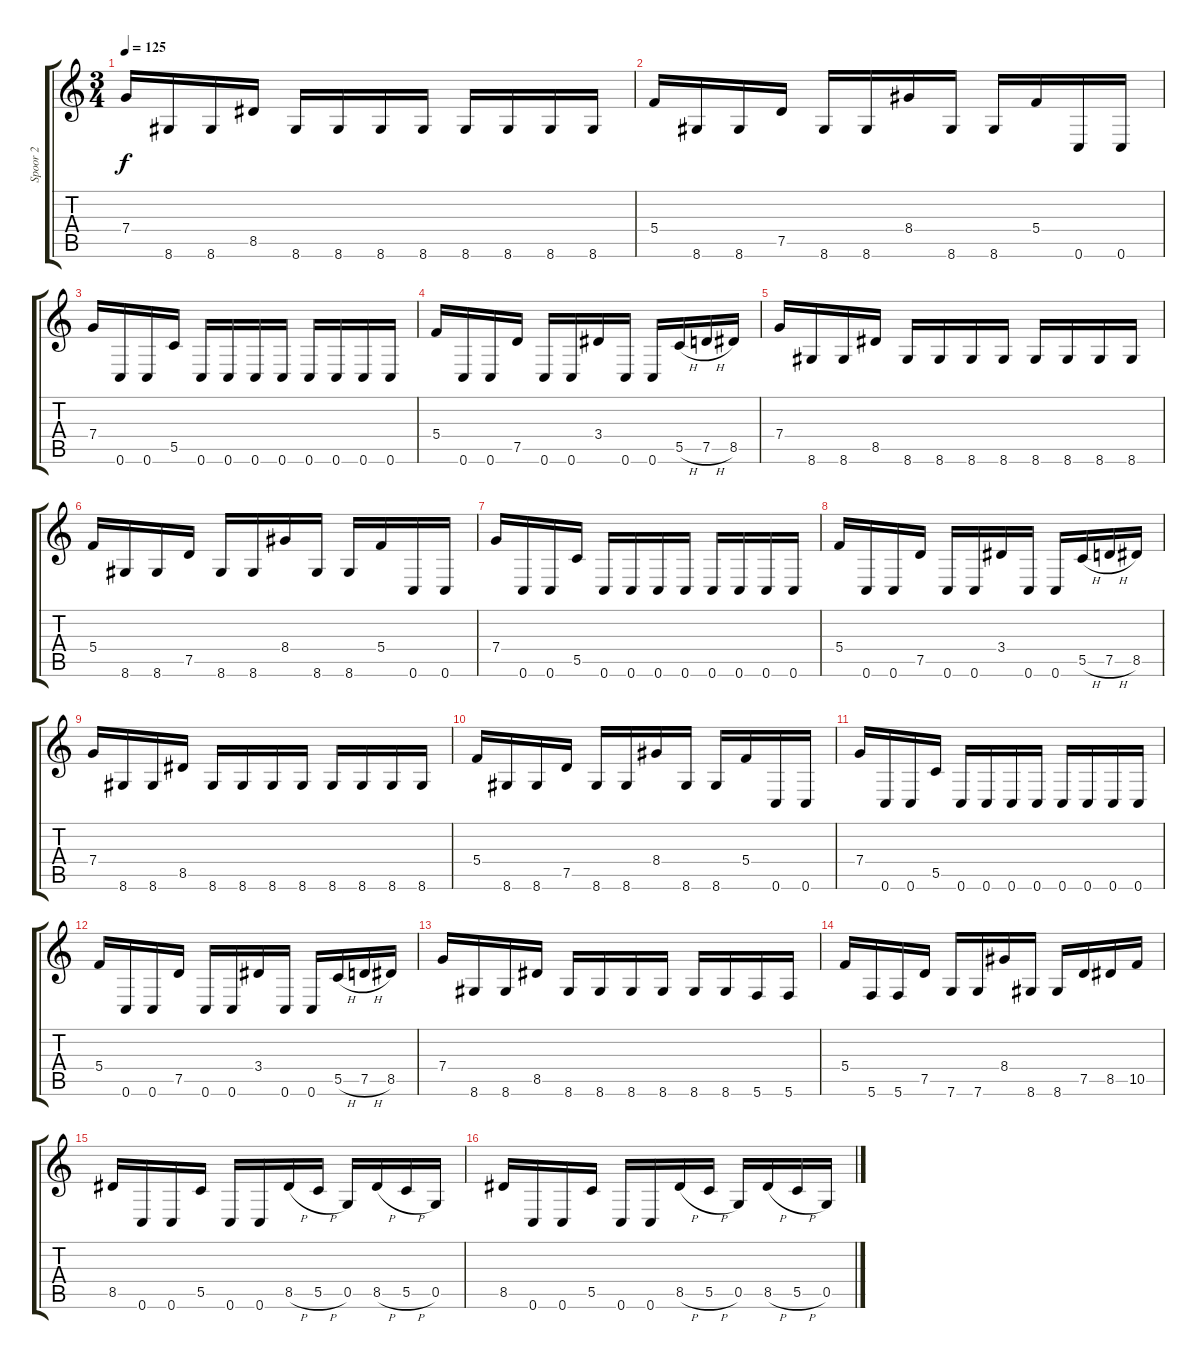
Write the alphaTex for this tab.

\track ("Spoor 2" "Spoor 2") {instrument distortionguitar}
\staff {score tabs}
\tuning (D4 A3 F3 C3 G2 C2) {hide}
\ts (3 4)
\tempo 125
\clef g2
\ks c
7.4.16{dy f} 8.6.16 8.6.16 8.5.16 8.6.16 8.6.16 8.6.16 8.6.16 8.6.16 8.6.16 8.6.16 8.6.16 |
5.4.16 8.6.16 8.6.16 7.5.16 8.6.16 8.6.16 8.4.16 8.6.16 8.6.16 5.4.16 0.6.16 0.6.16 |
7.4.16 0.6.16 0.6.16 5.5.16 0.6.16 0.6.16 0.6.16 0.6.16 0.6.16 0.6.16 0.6.16 0.6.16 |
5.4.16 0.6.16 0.6.16 7.5.16 0.6.16 0.6.16 3.4.16 0.6.16 0.6.16 5.5{h}.16 7.5{h}.16 8.5.16 |
7.4.16 8.6.16 8.6.16 8.5.16 8.6.16 8.6.16 8.6.16 8.6.16 8.6.16 8.6.16 8.6.16 8.6.16 |
5.4.16 8.6.16 8.6.16 7.5.16 8.6.16 8.6.16 8.4.16 8.6.16 8.6.16 5.4.16 0.6.16 0.6.16 |
7.4.16 0.6.16 0.6.16 5.5.16 0.6.16 0.6.16 0.6.16 0.6.16 0.6.16 0.6.16 0.6.16 0.6.16 |
5.4.16 0.6.16 0.6.16 7.5.16 0.6.16 0.6.16 3.4.16 0.6.16 0.6.16 5.5{h}.16 7.5{h}.16 8.5.16 |
7.4.16 8.6.16 8.6.16 8.5.16 8.6.16 8.6.16 8.6.16 8.6.16 8.6.16 8.6.16 8.6.16 8.6.16 |
5.4.16 8.6.16 8.6.16 7.5.16 8.6.16 8.6.16 8.4.16 8.6.16 8.6.16 5.4.16 0.6.16 0.6.16 |
7.4.16 0.6.16 0.6.16 5.5.16 0.6.16 0.6.16 0.6.16 0.6.16 0.6.16 0.6.16 0.6.16 0.6.16 |
5.4.16 0.6.16 0.6.16 7.5.16 0.6.16 0.6.16 3.4.16 0.6.16 0.6.16 5.5{h}.16 7.5{h}.16 8.5.16 |
7.4.16 8.6.16 8.6.16 8.5.16 8.6.16 8.6.16 8.6.16 8.6.16 8.6.16 8.6.16 5.6.16 5.6.16 |
5.4.16 5.6.16 5.6.16 7.5.16 7.6.16 7.6.16 8.4.16 8.6.16 8.6.16 7.5.16 8.5.16 10.5.16 |
8.5.16 0.6.16 0.6.16 5.5.16 0.6.16 0.6.16 8.5{h}.16 5.5{h}.16 0.5.16 8.5{h}.16 5.5{h}.16 0.5.16 |
8.5.16 0.6.16 0.6.16 5.5.16 0.6.16 0.6.16 8.5{h}.16 5.5{h}.16 0.5.16 8.5{h}.16 5.5{h}.16 0.5.16
